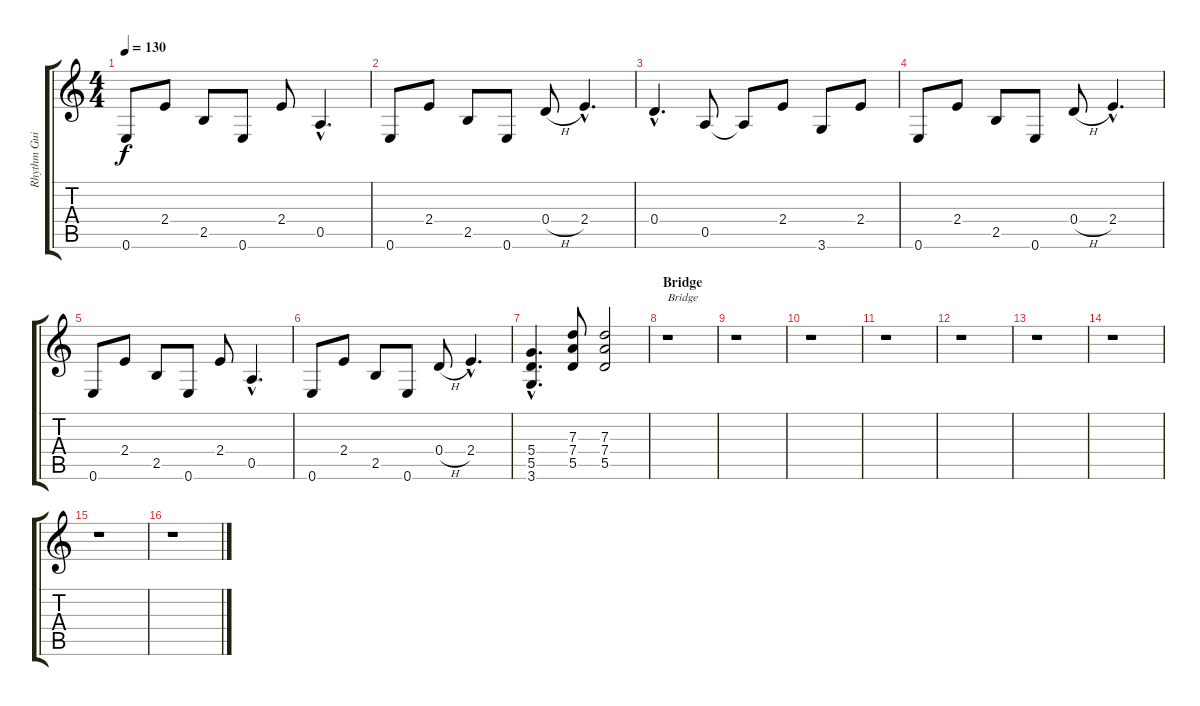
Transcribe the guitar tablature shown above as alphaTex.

\track ("Rhythm Guitar" "Rhythm Gui") {instrument distortionguitar}
\staff {score tabs}
\tuning (E4 B3 G3 D3 A2 E2) {hide}
\ts (4 4)
\tempo 130
\clef g2
\ks c
0.6.8{dy f} 2.4.8 2.5.8 0.6.8 2.4.8 0.5{hac}.4{d} |
0.6.8 2.4.8 2.5.8 0.6.8 0.4{h}.8 2.4{hac}.4{d} |
0.4{hac}.4{d} 0.5.8 0.5{t}.8 2.4.8 3.6.8 2.4.8 |
0.6.8 2.4.8 2.5.8 0.6.8 0.4{h}.8 2.4{hac}.4{d} |
0.6.8 2.4.8 2.5.8 0.6.8 2.4.8 0.5{hac}.4{d} |
0.6.8 2.4.8 2.5.8 0.6.8 0.4{h}.8 2.4{hac}.4{d} |
(5.4{hac} 5.5{hac} 3.6{hac}).4{d} (7.3 7.4 5.5).8 (7.3 7.4 5.5).2 |
\section ("" "Bridge")
r.1{txt "Bridge"} |
r.1 |
r.1 |
r.1 |
r.1 |
r.1 |
r.1 |
r.1 |
r.1
